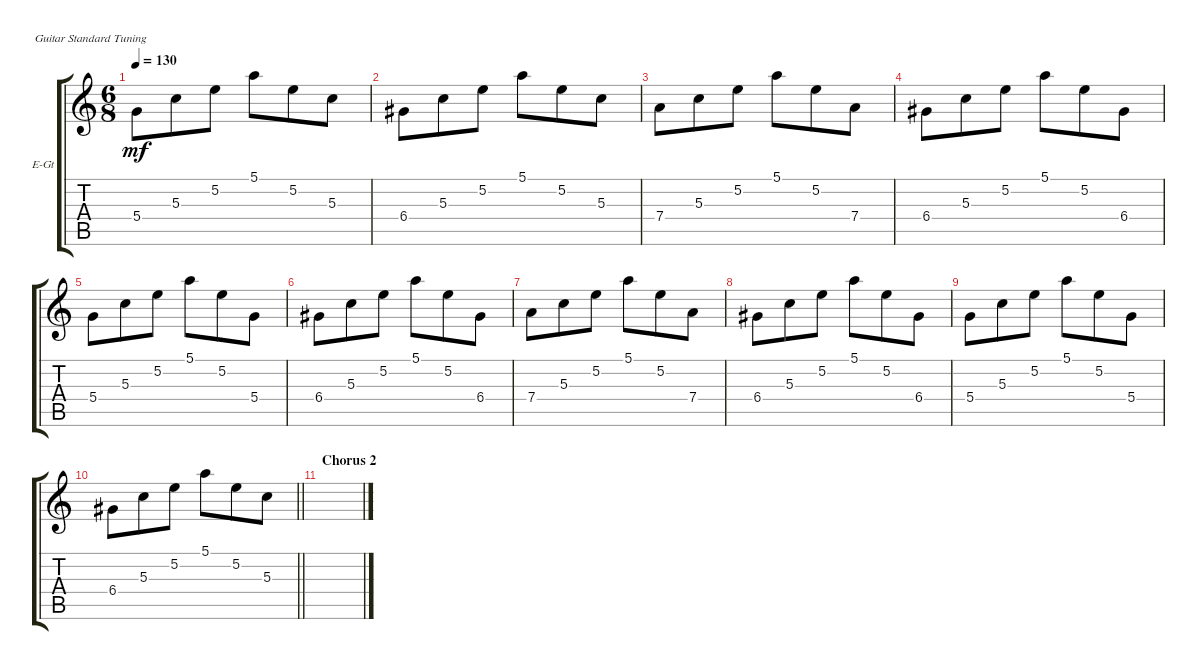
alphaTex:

\bracketExtendMode groupsimilarinstruments
\firstSystemTrackNameOrientation horizontal
\otherSystemsTrackNameOrientation horizontal
\track ("guitar clean (Artur Potemkin)" "E-Gt") {instrument electricguitarclean}
\staff {score tabs}
\tuning (E4 B3 G3 D3 A2 E2)
\ts (6 8)
\tempo 130
\clef g2
\scale
0.333333
\ks aminor
5.4.8{dy mf} 5.3.8 5.2.8 5.1.8 5.2.8 5.3.8 |
\scale
0.333333 6.4.8 5.3.8 5.2.8 5.1.8 5.2.8 5.3.8 |
\scale
0.333333 7.4.8 5.3.8 5.2.8 5.1.8 5.2.8 7.4.8 |
\scale
0.333333 6.4.8 5.3.8 5.2.8 5.1.8 5.2.8 6.4.8 |
\scale
0.333333 5.4.8 5.3.8 5.2.8 5.1.8 5.2.8 5.4.8 |
\scale
0.333333 6.4.8 5.3.8 5.2.8 5.1.8 5.2.8 6.4.8 |
\scale
0.333333 7.4.8 5.3.8 5.2.8 5.1.8 5.2.8 7.4.8 |
\scale
0.333333 6.4.8 5.3.8 5.2.8 5.1.8 5.2.8 6.4.8 |
\scale
0.333333 5.4.8 5.3.8 5.2.8 5.1.8 5.2.8 5.4.8 |
\scale
0.333333
\barLineRight lightlight
6.4.8 5.3.8 5.2.8 5.1.8 5.2.8 5.3.8 |
\section ("" "Chorus 2")
\scale
0.333333 |
\scale
0.333333 |
\scale
0.333333 |
\scale
0.333333 |
\scale
0.333333 |
\scale
0.333333
